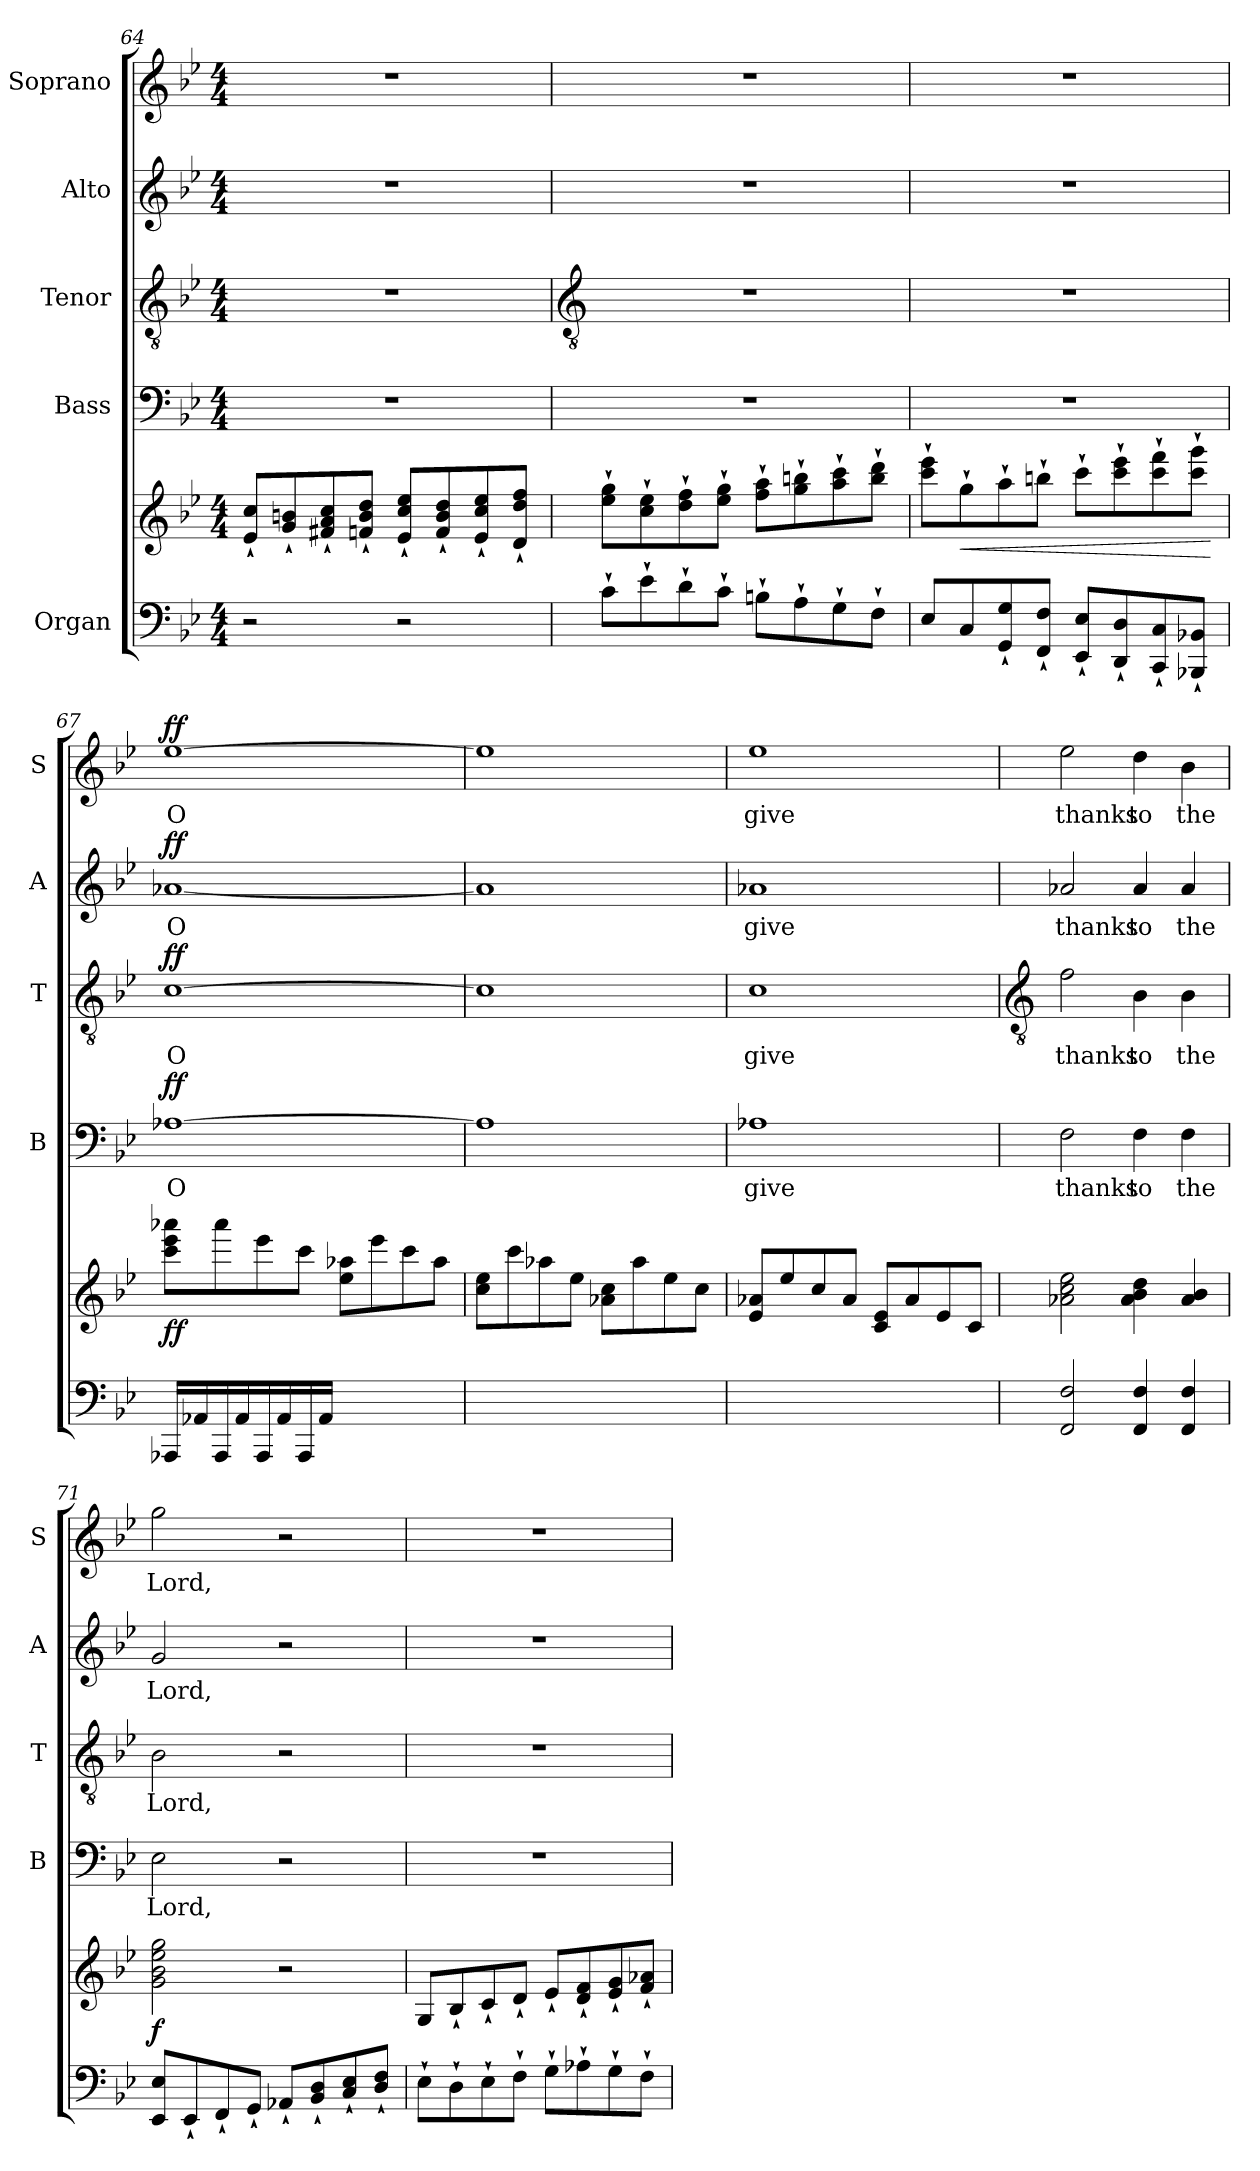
**kern	**kern	**dynam	**kern	**text	**dynam	**kern	**text	**dynam	**kern	**text	**dynam	**kern	**text	**dynam
*part5	*part5	*part5	*part4	*part4	*part4	*part3	*part3	*part3	*part2	*part2	*part2	*part1	*part1	*part1
*staff6	*staff5	*staff5/6	*staff4	*staff4	*staff4	*staff3	*staff3	*staff3	*staff2	*staff2	*staff2	*staff1	*staff1	*staff1
*I"Organ	*	*	*I"Bass	*	*	*I"Tenor	*	*	*I"Alto	*	*	*I"Soprano	*	*
*	*	*	*I'B	*	*	*I'T	*	*	*I'A	*	*	*I'S	*	*
*clefF4	*clefG2	*	*clefF4	*	*	*clefGv2	*	*	*clefG2	*	*	*clefG2	*	*
*k[b-e-]	*k[b-e-]	*	*k[b-e-]	*	*	*k[b-e-]	*	*	*k[b-e-]	*	*	*k[b-e-]	*	*
*B-:	*B-:	*	*B-:	*	*	*B-:	*	*	*B-:	*	*	*B-:	*	*
*M4/4	*M4/4	*	*M4/4	*	*	*M4/4	*	*	*M4/4	*	*	*M4/4	*	*
=64	=64	=64	=64	=64	=64	=64	=64	=64	=64	=64	=64	=64	=64	=64
2r	8e-` 8cc`L	.	1r	.	.	1r	.	.	1r	.	.	1r	.	.
.	8g` 8bn`	.	.	.	.	.	.	.	.	.	.	.	.	.
.	8f#X` 8a` 8cc`	.	.	.	.	.	.	.	.	.	.	.	.	.
.	8fn` 8b` 8dd`J	.	.	.	.	.	.	.	.	.	.	.	.	.
2r	8e-` 8cc` 8ee-`L	.	.	.	.	.	.	.	.	.	.	.	.	.
.	8f` 8b` 8dd`	.	.	.	.	.	.	.	.	.	.	.	.	.
.	8e-` 8cc` 8ee-`	.	.	.	.	.	.	.	.	.	.	.	.	.
.	8d` 8dd` 8ff`J	.	.	.	.	.	.	.	.	.	.	.	.	.
!!LO:LB:g=z
=65	=65	=65	=65	=65	=65	=65	=65	=65	=65	=65	=65	=65	=65	=65
*	*	*	*	*	*	*clefGv2	*	*	*	*	*	*	*	*
8c`L	8ee-\` 8gg\`L	.	1r	.	.	1r	.	.	1r	.	.	1r	.	.
8e-`	8cc\` 8ee-\`	.	.	.	.	.	.	.	.	.	.	.	.	.
8d`	8dd\` 8ff\`	.	.	.	.	.	.	.	.	.	.	.	.	.
8c`J	8ee-\` 8gg\`J	.	.	.	.	.	.	.	.	.	.	.	.	.
8Bn`L	8ff\` 8aa\`L	.	.	.	.	.	.	.	.	.	.	.	.	.
8A`	8gg\` 8bbn\`	.	.	.	.	.	.	.	.	.	.	.	.	.
8G`	8aa\` 8ccc\`	.	.	.	.	.	.	.	.	.	.	.	.	.
8F`J	8bb\` 8ddd\`J	.	.	.	.	.	.	.	.	.	.	.	.	.
=66	=66	=66	=66	=66	=66	=66	=66	=66	=66	=66	=66	=66	=66	=66
8E-L	8ccc` 8eee-`L	.	1r	.	.	1r	.	.	1r	.	.	1r	.	.
!	!	!LO:HP:b	!	!	!	!	!	!	!	!	!	!	!	!
8C	8gg`	<	.	.	.	.	.	.	.	.	.	.	.	.
8GG` 8G`	8aa`	.	.	.	.	.	.	.	.	.	.	.	.	.
8FF` 8F`J	8bbn`J	.	.	.	.	.	.	.	.	.	.	.	.	.
8EE-` 8E-`L	8ccc`L	.	.	.	.	.	.	.	.	.	.	.	.	.
8DD` 8D`	8ccc` 8eee-`	.	.	.	.	.	.	.	.	.	.	.	.	.
8CC` 8C`	8ccc` 8fff`	.	.	.	.	.	.	.	.	.	.	.	.	.
8BBB-X` 8BB-X`J	8ccc` 8ggg`J	.	.	.	.	.	.	.	.	.	.	.	.	.
.	.	[	.	.	.	.	.	.	.	.	.	.	.	.
=67	=67	=67	=67	=67	=67	=67	=67	=67	=67	=67	=67	=67	=67	=67
!	!	!LO:DY:b	!	!LO:LY:b	!LO:DY:b	!	!LO:LY:b	!LO:DY:b	!	!LO:LY:b	!LO:DY:b	!	!LO:LY:b	!LO:DY:b
16AAA-XLL	8ccc 8eee- 8aaa-XL	ff	[1A-X	O	ff	[1c	O	ff	[1a-X	O	ff	[1ee-	O	ff
16AA-X	.	.	.	.	.	.	.	.	.	.	.	.	.	.
16AAA-	8aaa-	.	.	.	.	.	.	.	.	.	.	.	.	.
16AA-	.	.	.	.	.	.	.	.	.	.	.	.	.	.
16AAA-	8eee-	.	.	.	.	.	.	.	.	.	.	.	.	.
16AA-	.	.	.	.	.	.	.	.	.	.	.	.	.	.
16AAA-	8cccJ	.	.	.	.	.	.	.	.	.	.	.	.	.
16AA-JJ	.	.	.	.	.	.	.	.	.	.	.	.	.	.
2ryy	8ee- 8aa-XL	.	.	.	.	.	.	.	.	.	.	.	.	.
.	8eee-	.	.	.	.	.	.	.	.	.	.	.	.	.
.	8ccc	.	.	.	.	.	.	.	.	.	.	.	.	.
.	8aa-J	.	.	.	.	.	.	.	.	.	.	.	.	.
=68	=68	=68	=68	=68	=68	=68	=68	=68	=68	=68	=68	=68	=68	=68
2ryy	8cc 8ee-L	.	1A-]	.	.	1c]	.	.	1a-]	.	.	1ee-]	.	.
.	8ccc	.	.	.	.	.	.	.	.	.	.	.	.	.
.	8aa-X	.	.	.	.	.	.	.	.	.	.	.	.	.
.	8ee-J	.	.	.	.	.	.	.	.	.	.	.	.	.
2ryy	8a-X 8ccL	.	.	.	.	.	.	.	.	.	.	.	.	.
.	8aa-	.	.	.	.	.	.	.	.	.	.	.	.	.
.	8ee-	.	.	.	.	.	.	.	.	.	.	.	.	.
.	8ccJ	.	.	.	.	.	.	.	.	.	.	.	.	.
=69	=69	=69	=69	=69	=69	=69	=69	=69	=69	=69	=69	=69	=69	=69
!	!	!	!	!LO:LY:b	!	!	!LO:LY:b	!	!	!LO:LY:b	!	!	!LO:LY:b	!
2ryy	8e- 8a-XL	.	1A-X	give	.	1c	give	.	1a-X	give	.	1ee-	give	.
.	8ee-	.	.	.	.	.	.	.	.	.	.	.	.	.
.	8cc	.	.	.	.	.	.	.	.	.	.	.	.	.
.	8a-J	.	.	.	.	.	.	.	.	.	.	.	.	.
2ryy	8c 8e-L	.	.	.	.	.	.	.	.	.	.	.	.	.
.	8a-	.	.	.	.	.	.	.	.	.	.	.	.	.
.	8e-	.	.	.	.	.	.	.	.	.	.	.	.	.
.	8cJ	.	.	.	.	.	.	.	.	.	.	.	.	.
!!LO:LB:g=z
=70	=70	=70	=70	=70	=70	=70	=70	=70	=70	=70	=70	=70	=70	=70
*	*	*	*	*	*	*clefGv2	*	*	*	*	*	*	*	*
!	!	!	!	!LO:LY:b	!	!	!LO:LY:b	!	!	!LO:LY:b	!	!	!LO:LY:b	!
2FF 2F	2a-X 2cc 2ee-	.	2F	thanks	.	2f	thanks	.	2a-X	thanks	.	2ee-	thanks	.
!	!	!	!	!LO:LY:b	!	!	!LO:LY:b	!	!	!LO:LY:b	!	!	!LO:LY:b	!
4FF 4F	4a- 4b- 4dd	.	4F	to	.	4B-	to	.	4a-	to	.	4dd	to	.
!	!	!	!	!LO:LY:b	!	!	!LO:LY:b	!	!	!LO:LY:b	!	!	!LO:LY:b	!
4FF 4F	4a- 4b-	.	4F	the	.	4B-	the	.	4a-	the	.	4b-	the	.
=71	=71	=71	=71	=71	=71	=71	=71	=71	=71	=71	=71	=71	=71	=71
!	!	!LO:DY:b	!	!LO:LY:b	!	!	!LO:LY:b	!	!	!LO:LY:b	!	!	!LO:LY:b	!
8EE- 8E-L	2g 2b- 2ee- 2gg	f	2E-	Lord,	.	2B-	Lord,	.	2g	Lord,	.	2gg	Lord,	.
8EE-`	.	.	.	.	.	.	.	.	.	.	.	.	.	.
8FF`	.	.	.	.	.	.	.	.	.	.	.	.	.	.
8GG`J	.	.	.	.	.	.	.	.	.	.	.	.	.	.
8AA-X`L	2r	.	2r	.	.	2r	.	.	2r	.	.	2r	.	.
8BB-` 8D`	.	.	.	.	.	.	.	.	.	.	.	.	.	.
8C` 8E-`	.	.	.	.	.	.	.	.	.	.	.	.	.	.
8D` 8F`J	.	.	.	.	.	.	.	.	.	.	.	.	.	.
=72	=72	=72	=72	=72	=72	=72	=72	=72	=72	=72	=72	=72	=72	=72
8E-`L	8GL	.	1r	.	.	1r	.	.	1r	.	.	1r	.	.
8D`	8B-`	.	.	.	.	.	.	.	.	.	.	.	.	.
8E-`	8c`	.	.	.	.	.	.	.	.	.	.	.	.	.
8F`J	8d`J	.	.	.	.	.	.	.	.	.	.	.	.	.
8G`L	8e-`L	.	.	.	.	.	.	.	.	.	.	.	.	.
8A-X`	8d` 8f`	.	.	.	.	.	.	.	.	.	.	.	.	.
8G`	8e-` 8g`	.	.	.	.	.	.	.	.	.	.	.	.	.
8F`J	8f` 8a-X`J	.	.	.	.	.	.	.	.	.	.	.	.	.
=	=	=	=	=	=	=	=	=	=	=	=	=	=	=
*-	*-	*-	*-	*-	*-	*-	*-	*-	*-	*-	*-	*-	*-	*-
